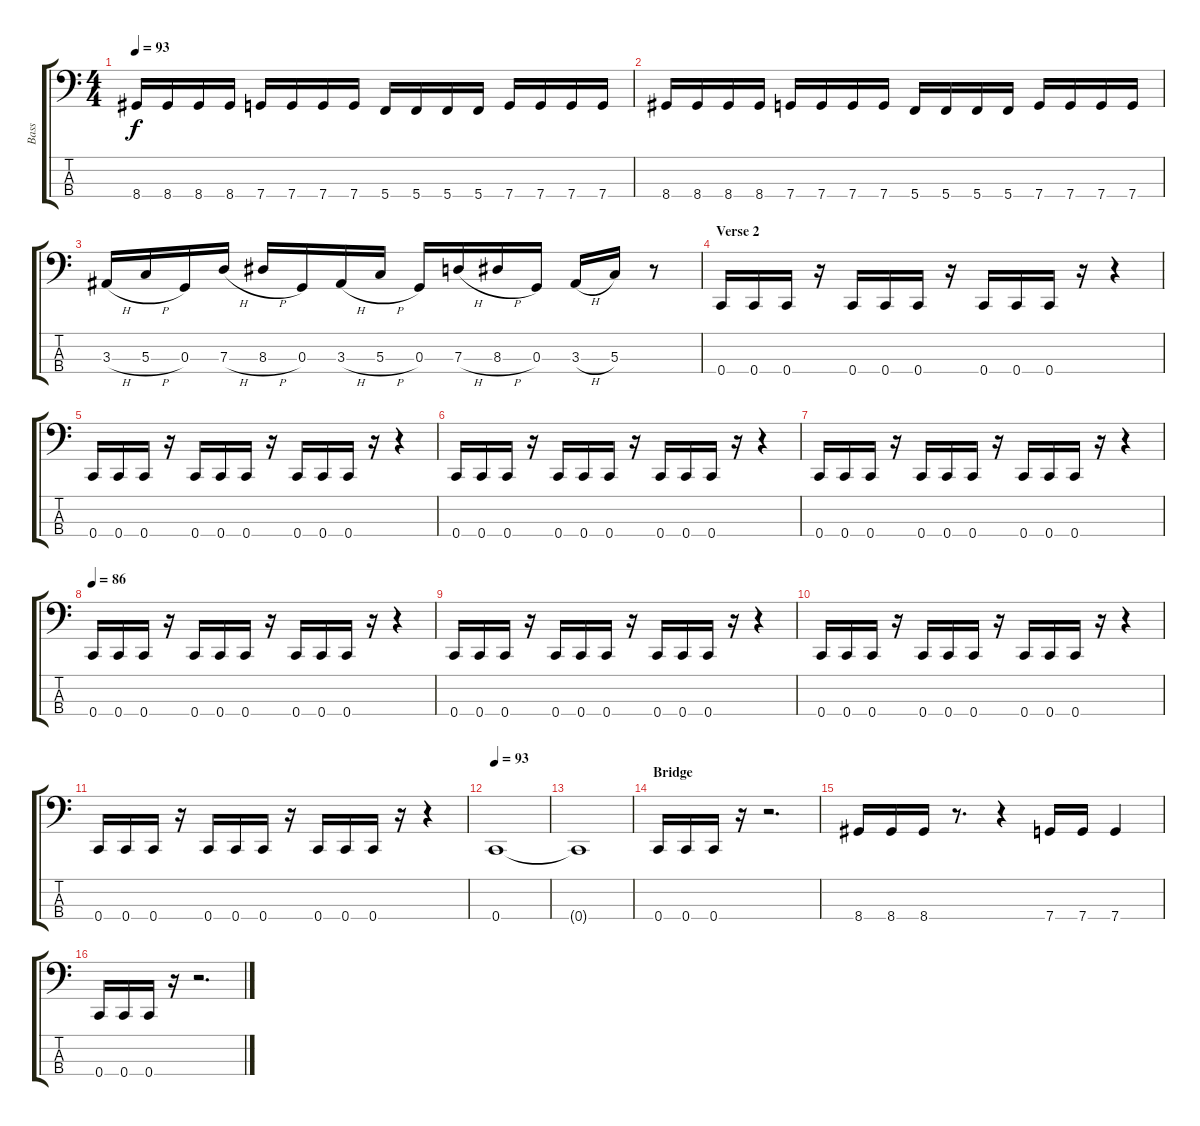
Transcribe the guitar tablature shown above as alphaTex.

\track ("Bass" "Bass") {instrument electricbassfinger}
\staff {score tabs}
\tuning (F2 C2 G1 C1) {hide}
\ts (4 4)
\tempo 93
\clef f4
\ks c
8.4.16{dy f} 8.4.16 8.4.16 8.4.16 7.4.16 7.4.16 7.4.16 7.4.16 5.4.16 5.4.16 5.4.16 5.4.16 7.4.16 7.4.16 7.4.16 7.4.16 |
8.4.16 8.4.16 8.4.16 8.4.16 7.4.16 7.4.16 7.4.16 7.4.16 5.4.16 5.4.16 5.4.16 5.4.16 7.4.16 7.4.16 7.4.16 7.4.16 |
3.3{h}.16 5.3{h}.16 0.3.16 7.3{h}.16 8.3{h}.16 0.3.16 3.3{h}.16 5.3{h}.16 0.3.16 7.3{h}.16 8.3{h}.16 0.3.16 3.3{h}.16 5.3.16 r.8 |
\section ("" "Verse 2")
0.4.16 0.4.16 0.4.16 r.16 0.4.16 0.4.16 0.4.16 r.16 0.4.16 0.4.16 0.4.16 r.16 r.4 |
0.4.16 0.4.16 0.4.16 r.16 0.4.16 0.4.16 0.4.16 r.16 0.4.16 0.4.16 0.4.16 r.16 r.4 |
0.4.16 0.4.16 0.4.16 r.16 0.4.16 0.4.16 0.4.16 r.16 0.4.16 0.4.16 0.4.16 r.16 r.4 |
0.4.16 0.4.16 0.4.16 r.16 0.4.16 0.4.16 0.4.16 r.16 0.4.16 0.4.16 0.4.16 r.16 r.4 |
\tempo 86
0.4.16 0.4.16 0.4.16 r.16 0.4.16 0.4.16 0.4.16 r.16 0.4.16 0.4.16 0.4.16 r.16 r.4 |
0.4.16 0.4.16 0.4.16 r.16 0.4.16 0.4.16 0.4.16 r.16 0.4.16 0.4.16 0.4.16 r.16 r.4 |
0.4.16 0.4.16 0.4.16 r.16 0.4.16 0.4.16 0.4.16 r.16 0.4.16 0.4.16 0.4.16 r.16 r.4 |
0.4.16 0.4.16 0.4.16 r.16 0.4.16 0.4.16 0.4.16 r.16 0.4.16 0.4.16 0.4.16 r.16 r.4 |
\tempo 93
0.4.1 |
0.4{t}.1 |
\section ("" "Bridge")
0.4.16 0.4.16 0.4.16 r.16 r.2{d} |
8.4.16 8.4.16 8.4.16 r.8{d} r.4 7.4.16 7.4.16 7.4.4 |
0.4.16 0.4.16 0.4.16 r.16 r.2{d}
